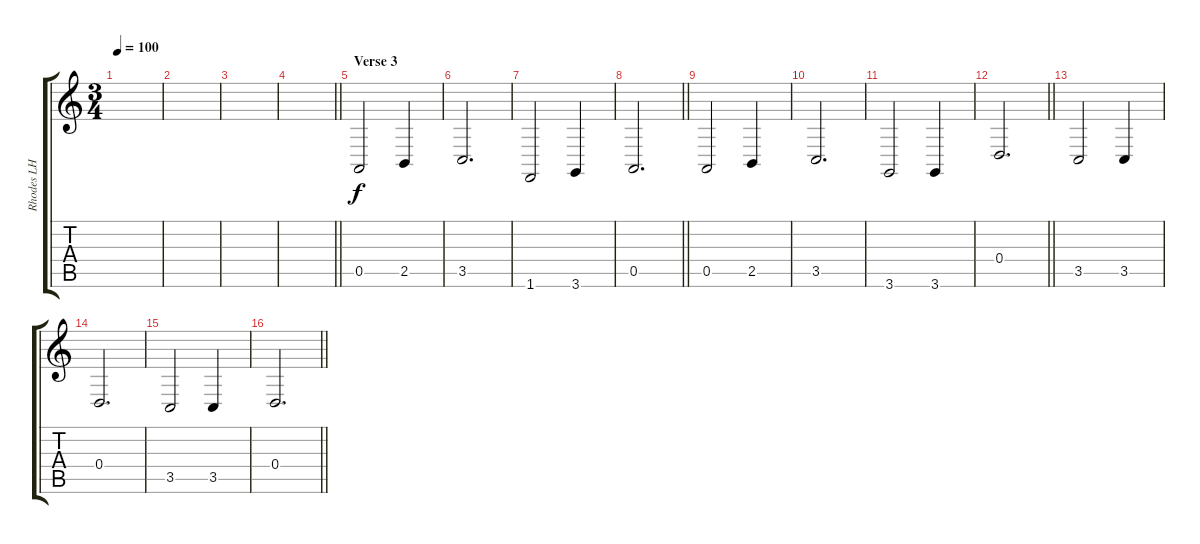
\track ("Rhodes LH" "Rhodes LH") {instrument electricpiano1}
\staff {score tabs}
\tuning (E4 B3 G3 D3 A2 E2) {hide}
\ts (3 4)
\tempo 100
\clef g2
\ks c
|
|
|
\barLineRight lightlight
|
\section ("" "Verse 3")
0.5.2 2.5.4 |
3.5.2{d} |
1.6.2 3.6.4 |
\barLineRight lightlight
0.5.2{d} |
0.5.2 2.5.4 |
3.5.2{d} |
3.6.2 3.6.4 |
\barLineRight lightlight
0.4.2{d} |
3.5.2 3.5.4 |
0.4.2{d} |
3.5.2 3.5.4 |
\barLineRight lightlight
0.4.2{d}
